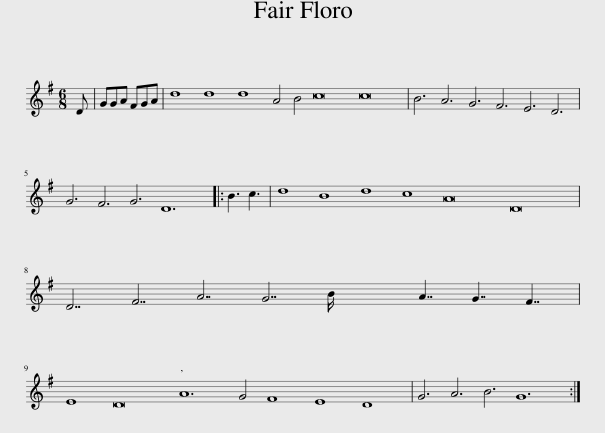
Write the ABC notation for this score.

X:1
L:1/8
M:6/8
I:linebreak $
K:G
V:1 treble
V:1
 D | GGA FGA | d8 d8 d8 A4 B4 c16 c16 | B6 A6 G6 F6 E6 D6 |$ G6 F6 G6 D12 |: %5
 B3 c3 | d8 B8 d8 c8 A16 D16 |$ D7 F7 A7 G7 B/ x10 A7/2 G7/2 F7/2 |$ E8 D16 A12 G4 F8 E8 D8 | G6 A6 B6 G12 :| %10
